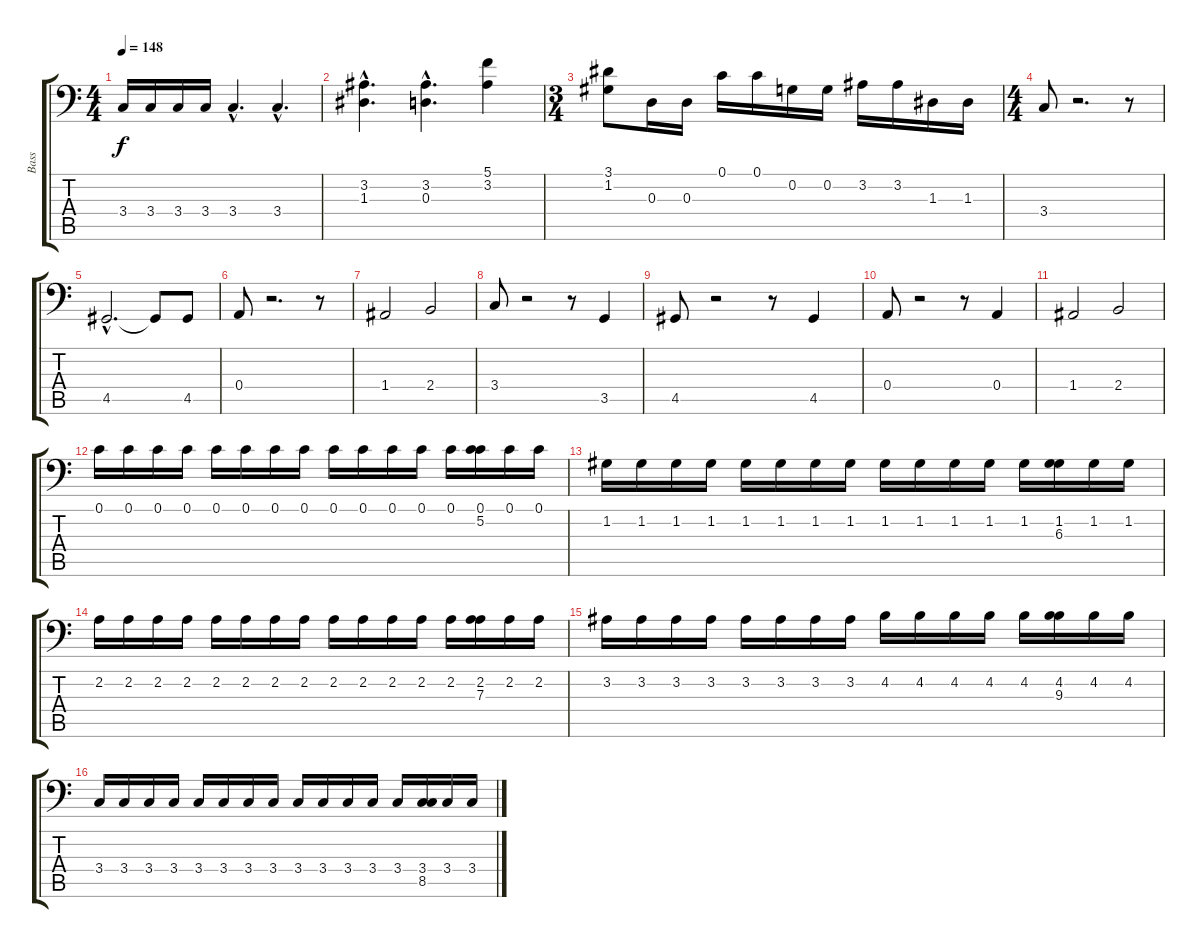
\track ("Bass" "Bass") {instrument electricbassfinger}
\staff {score tabs}
\tuning (C3 G2 D2 A1 E1 B0) {hide}
\ts (4 4)
\tempo 148
\clef f4
\ks c
3.4.16{dy f} 3.4.16 3.4.16 3.4.16 3.4{hac}.4{d} 3.4{hac}.4{d} |
(3.2{hac} 1.3{hac}).4{d} (3.2{hac} 0.3{hac}).4{d} (5.1 3.2).4 |
\ts (3 4)
(3.1 1.2).8 0.3.16 0.3.16 0.1.16 0.1.16 0.2.16 0.2.16 3.2.16 3.2.16 1.3.16 1.3.16 |
\ts (4 4)
3.4.8 r.2{d} r.8 |
4.5{hac}.2{d} 4.5{t}.8 4.5.8 |
0.4.8 r.2{d} r.8 |
1.4.2 2.4.2 |
3.4.8 r.2 r.8 3.5.4 |
4.5.8 r.2 r.8 4.5.4 |
0.4.8 r.2 r.8 0.4.4 |
1.4.2 2.4.2 |
0.1.16 0.1.16 0.1.16 0.1.16 0.1.16 0.1.16 0.1.16 0.1.16 0.1.16 0.1.16 0.1.16 0.1.16 0.1.16 (0.1 5.2).16 0.1.16 0.1.16 |
1.2.16 1.2.16 1.2.16 1.2.16 1.2.16 1.2.16 1.2.16 1.2.16 1.2.16 1.2.16 1.2.16 1.2.16 1.2.16 (1.2 6.3).16 1.2.16 1.2.16 |
2.2.16 2.2.16 2.2.16 2.2.16 2.2.16 2.2.16 2.2.16 2.2.16 2.2.16 2.2.16 2.2.16 2.2.16 2.2.16 (2.2 7.3).16 2.2.16 2.2.16 |
3.2.16 3.2.16 3.2.16 3.2.16 3.2.16 3.2.16 3.2.16 3.2.16 4.2.16 4.2.16 4.2.16 4.2.16 4.2.16 (4.2 9.3).16 4.2.16 4.2.16 |
3.4.16 3.4.16 3.4.16 3.4.16 3.4.16 3.4.16 3.4.16 3.4.16 3.4.16 3.4.16 3.4.16 3.4.16 3.4.16 (3.4 8.5).16 3.4.16 3.4.16
